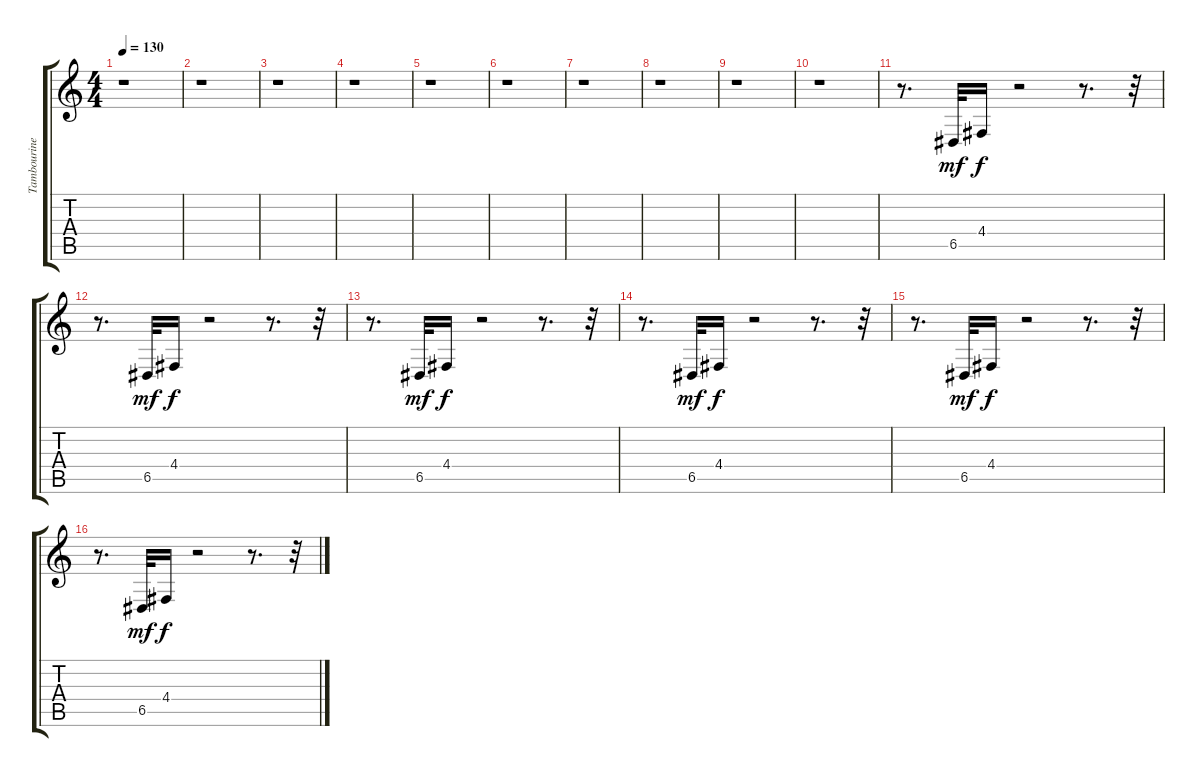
\track ("Tambourine" "Tambourine") {instrument lead4chiff}
\staff {score tabs}
\tuning (E4 B3 G3 D3 A2 E2) {hide}
\ts (4 4)
\tempo 130
\clef g2
\ks c
r.1{dy mf} |
r.1 |
r.1 |
r.1 |
r.1 |
r.1 |
r.1 |
r.1 |
r.1 |
r.1 |
r.8{d} 6.5.32 4.4.16{dy f} r.2 r.8{d} r.32 |
r.8{d} 6.5.32{dy mf} 4.4.16{dy f} r.2 r.8{d} r.32 |
r.8{d} 6.5.32{dy mf} 4.4.16{dy f} r.2 r.8{d} r.32 |
r.8{d} 6.5.32{dy mf} 4.4.16{dy f} r.2 r.8{d} r.32 |
r.8{d} 6.5.32{dy mf} 4.4.16{dy f} r.2 r.8{d} r.32 |
r.8{d} 6.5.32{dy mf} 4.4.16{dy f} r.2 r.8{d} r.32
